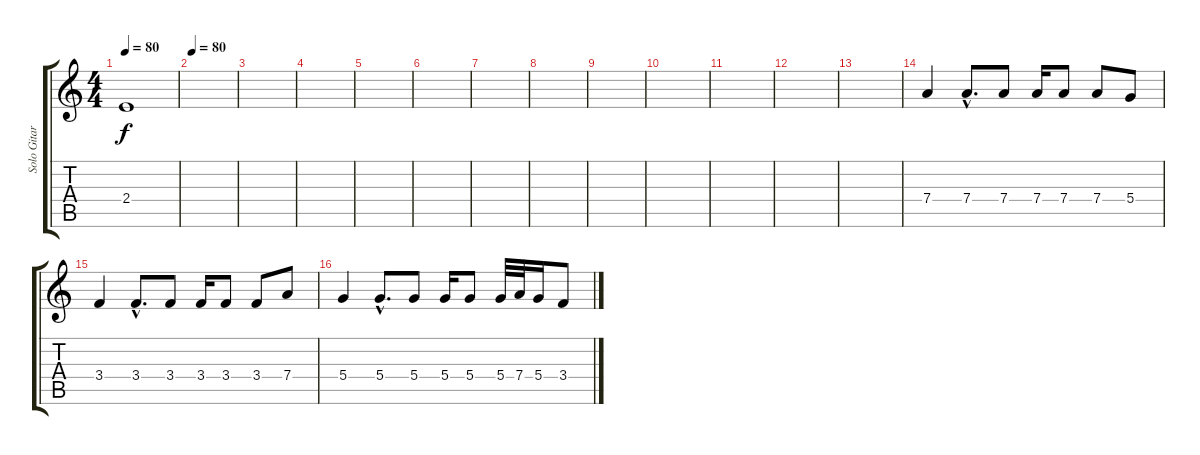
\track ("Solo Gitar" "Solo Gitar") {instrument overdrivenguitar}
\staff {score tabs}
\tuning (E4 B3 G3 D3 A2 E2) {hide}
\ts (4 4)
\tempo 80
\clef g2
\ks c
2.4{t}.1{dy f} |
\tempo 80
|
|
|
|
|
|
|
|
|
|
|
|
7.4.4{volume 13} 7.4{hac}.8{d} 7.4.8 7.4.16 7.4.8 7.4.8 5.4.8 |
3.4.4 3.4{hac}.8{d} 3.4.8 3.4.16 3.4.8 3.4.8 7.4.8 |
5.4.4 5.4{hac}.8{d} 5.4.8 5.4.16 5.4.8 5.4.32 7.4.32 5.4.16 3.4.8
